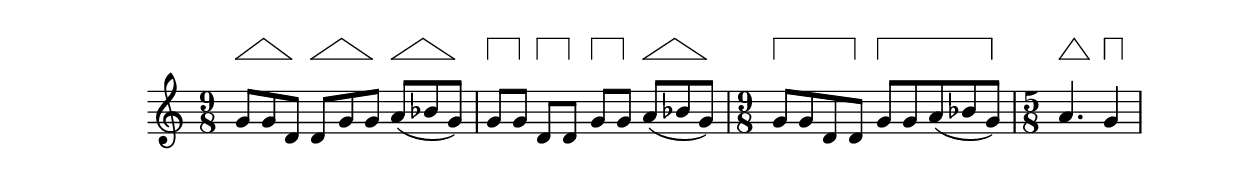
% DO NOT EDIT this file manually; it is automatically
% generated from Documentation/snippets/new
% Make any changes in Documentation/snippets/new/
% and then run scripts/auxiliar/makelsr.py
%
% This file is in the public domain.
%% Note: this file works from version 2.16.0
\version "2.16.0"

\header {
  lsrtags = "rhythms"
  texidoc = "
Beat grouping within a measure is controlled by the context property
@code{beatStructure}.  Values of @code{beatStructure} are
established for many time signatures in
@file{scm/time-signature-settings.scm}.  Values of @code{beatStructure}
can be changed or set with @code{\\set}.
Alternatively, @code{\\time} can be used to both
set the time signature and establish the beat structure.
For this, you specify the internal grouping of beats in a measure
as a list of numbers (in Scheme syntax) before the time signature.

@code{\\time} applies to the @code{Timing} context, so it will not
reset values of @code{beatStructure} or @code{baseMoment} that are set
in other lower-level contexts, such as @code{Voice}.

If the @code{Measure_grouping_engraver} is included
in one of the display contexts, measure grouping signs will be
created.  Such signs ease reading rhythmically complex modern music.
In the example, the 9/8 measure is grouped in two different
patterns using the two different methods, while the 5/8 measure
is grouped according to the default setting in
@file{scm/time-signature-settings.scm}:
"
  doctitle = "Conducting signs measure grouping signs"
} % begin verbatim



\score {
  \new Voice \relative c'' {
    \time 9/8
    g8 g d d g g a( bes g) |
    \set Timing.beatStructure = #'(2 2 2 3)
    g8 g d d g g a( bes g) |
    \time #'(4 5) 9/8
    g8 g d d g g a( bes g) |
    \time 5/8
    a4. g4 |
  }
  \layout {
    \context {
      \Staff
      \consists "Measure_grouping_engraver"
    }
  }
}
